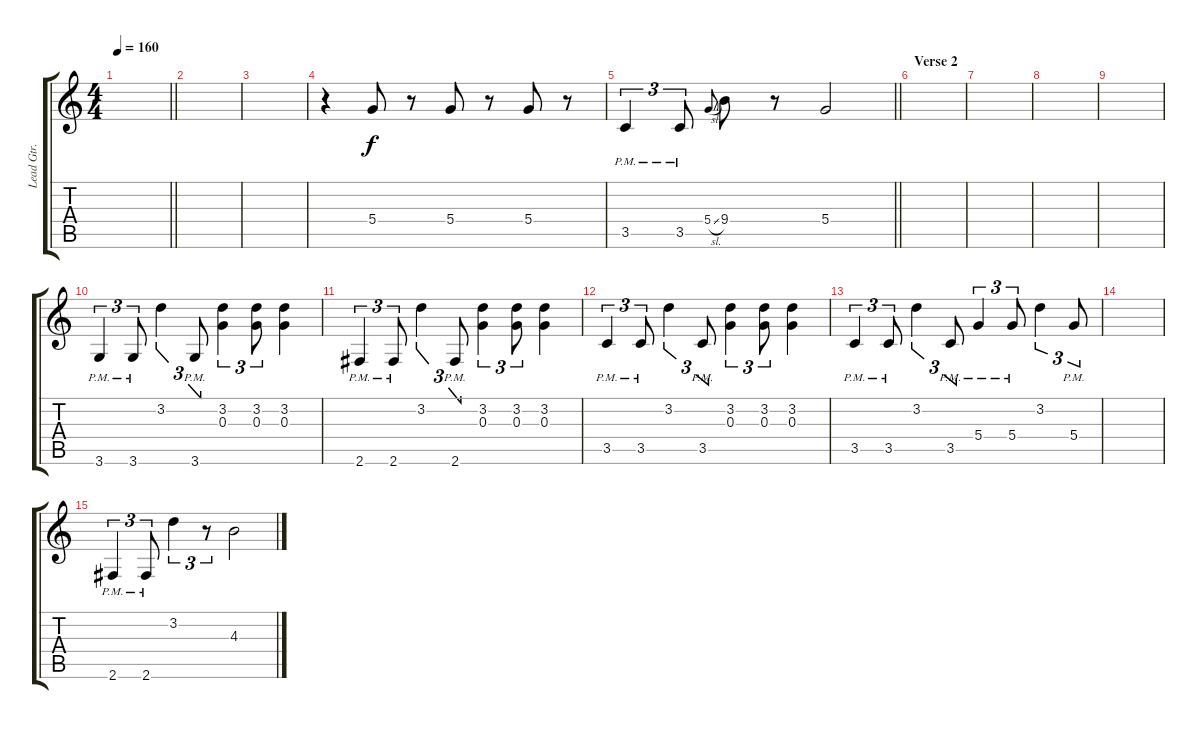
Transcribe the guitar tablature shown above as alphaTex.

\track ("Lead Gtr. 2" "Lead Gtr. ") {instrument acousticguitarsteel}
\staff {score tabs}
\tuning (E4 B3 G3 D3 A2 E2) {hide}
\ts (4 4)
\tempo 160
\clef g2
\barLineRight lightlight
\ks c
|
\section ("" "")
|
|
r.4 5.4.8 r.8 5.4.8 r.8 5.4.8 r.8 |
\barLineRight lightlight
3.5{pm}.4{tu (3 2)} 3.5{pm}.8{tu (3 2)} 5.4{sl}.8{gr onbeat} 9.4.8 r.8 5.4.2 |
\section ("" "Verse 2")
|
|
|
|
3.6{pm}.4{tu (3 2)} 3.6{pm}.8{tu (3 2)} 3.2.4{tu (3 2)} 3.6{pm}.8{tu (3 2)} (3.2 0.3).4{tu (3 2)} (3.2 0.3).8{tu (3 2)} (3.2 0.3).4 |
2.6{pm}.4{tu (3 2)} 2.6{pm}.8{tu (3 2)} 3.2.4{tu (3 2)} 2.6{pm}.8{tu (3 2)} (3.2 0.3).4{tu (3 2)} (3.2 0.3).8{tu (3 2)} (3.2 0.3).4 |
3.5{pm}.4{tu (3 2)} 3.5{pm}.8{tu (3 2)} 3.2.4{tu (3 2)} 3.5{pm}.8{tu (3 2)} (3.2 0.3).4{tu (3 2)} (3.2 0.3).8{tu (3 2)} (3.2 0.3).4 |
3.5{pm}.4{tu (3 2)} 3.5{pm}.8{tu (3 2)} 3.2.4{tu (3 2)} 3.5{pm}.8{tu (3 2)} 5.4{pm}.4{tu (3 2)} 5.4{pm}.8{tu (3 2)} 3.2.4{tu (3 2)} 5.4{pm}.8{tu (3 2)} |
|
2.6{pm}.4{tu (3 2)} 2.6{pm}.8{tu (3 2)} 3.2.4{tu (3 2)} r.8{tu (3 2)} 4.3.2
